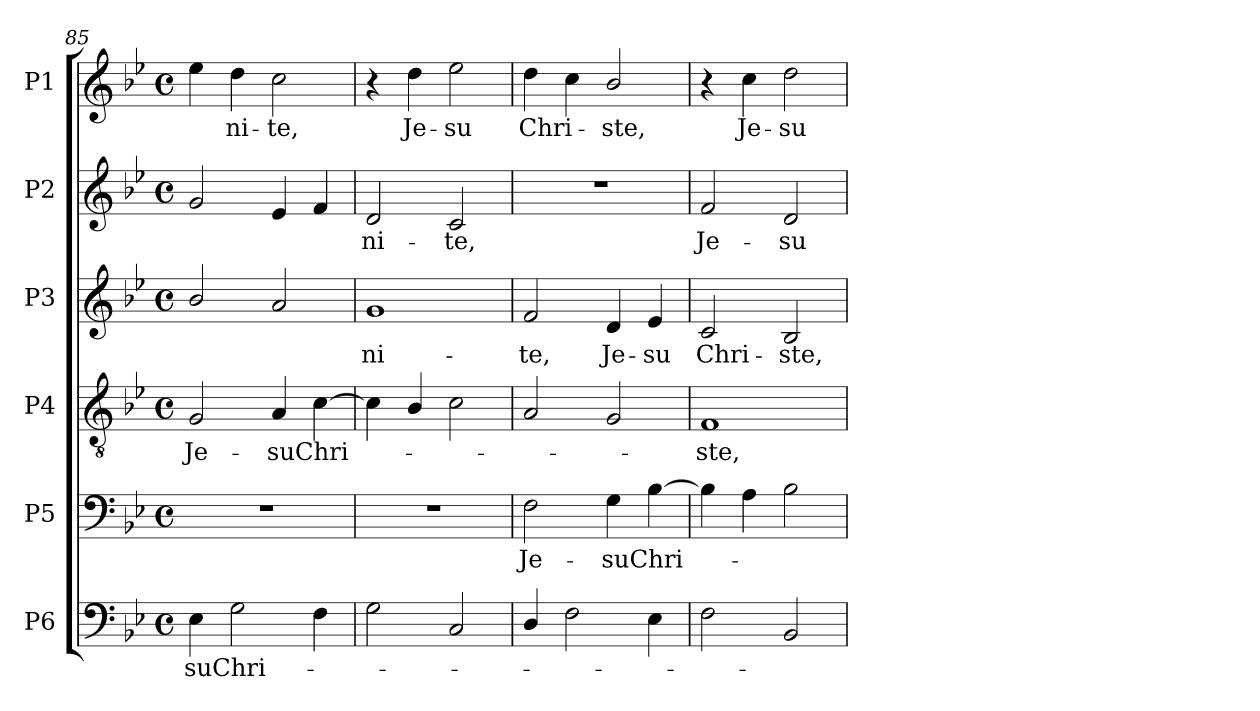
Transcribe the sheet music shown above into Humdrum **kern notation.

**kern	**text	**kern	**text	**kern	**text	**kern	**text	**kern	**text	**kern	**text
*part6	*part6	*part5	*part5	*part4	*part4	*part3	*part3	*part2	*part2	*part1	*part1
*staff6	*staff6	*staff5	*staff5	*staff4	*staff4	*staff3	*staff3	*staff2	*staff2	*staff1	*staff1
*I"P6	*	*I"P5	*	*I"P4	*	*I"P3	*	*I"P2	*	*I"P1	*
!!LO:PB:g=z
*clefF4	*	*clefF4	*	*clefGv2	*	*clefG2	*	*clefG2	*	*clefG2	*
*	*	*	*	*ITrd7c12	*	*	*	*	*	*	*
*k[b-e-]	*	*k[b-e-]	*	*k[b-e-]	*	*k[b-e-]	*	*k[b-e-]	*	*k[b-e-]	*
*B-:	*	*B-:	*	*B-:	*	*B-:	*	*B-:	*	*B-:	*
*M4/4	*	*M4/4	*	*M4/4	*	*M4/4	*	*M4/4	*	*M4/4	*
*met(c)	*	*met(c)	*	*met(c)	*	*met(c)	*	*met(c)	*	*met(c)	*
=85	=85	=85	=85	=85	=85	=85	=85	=85	=85	=85	=85
!	!LO:LY:b:color=#000000	!	!	!	!	!	!	!	!	!	!
!	!	!	!	!	!LO:LY:b:color=#000000	!	!	!	!	!	!
4E-i\	-su	1r	.	2GGi/	Je-	2b-i/	.	2gi/	.	4ee-i\	.
!	!LO:LY:b:color=#000000	!	!	!	!	!	!	!	!	!	!
!	!	!	!	!	!	!	!	!	!	!	!LO:LY:b:color=#000000
2Gi\	Chri-	.	.	.	.	.	.	.	.	4ddi\	-ni-
!	!	!	!	!	!LO:LY:b:color=#000000	!	!	!	!	!	!
!	!	!	!	!	!	!	!	!	!	!	!LO:LY:b:color=#000000
.	.	.	.	4AAi/	-su	2ai/	.	4e-i/	.	2cci\	-te,
!	!	!	!	!	!LO:LY:b:color=#000000	!	!	!	!	!	!
4Fi\	.	.	.	[4Ci\	Chri-	.	.	4fi/	.	.	.
=86	=86	=86	=86	=86	=86	=86	=86	=86	=86	=86	=86
!	!	!	!	!	!	!	!LO:LY:b:color=#000000	!	!	!	!
!	!	!	!	!	!	!	!	!	!LO:LY:b:color=#000000	!	!
2Gi\	.	1r	.	4Ci\]	.	1gi	-ni-	2di/	-ni-	4r	.
!	!	!	!	!	!	!	!	!	!	!	!LO:LY:b:color=#000000
.	.	.	.	4BB-i/	.	.	.	.	.	4ddi\	Je-
!	!	!	!	!	!	!	!	!	!LO:LY:b:color=#000000	!	!
!	!	!	!	!	!	!	!	!	!	!	!LO:LY:b:color=#000000
2Ci/	.	.	.	2Ci\	.	.	.	2ci/	-te,	2ee-i\	-su
=87	=87	=87	=87	=87	=87	=87	=87	=87	=87	=87	=87
!	!	!	!LO:LY:b:color=#000000	!	!	!	!	!	!	!	!
!	!	!	!	!	!	!	!LO:LY:b:color=#000000	!	!	!	!
!	!	!	!	!	!	!	!	!	!	!	!LO:LY:b:color=#000000
4Di/	.	2Fi\	Je-	2AAi/	.	2fi/	-te,	1r	.	4ddi\	Chri-
2Fi\	.	.	.	.	.	.	.	.	.	4cci\	.
!	!	!	!LO:LY:b:color=#000000	!	!	!	!	!	!	!	!
!	!	!	!	!	!	!	!LO:LY:b:color=#000000	!	!	!	!
!	!	!	!	!	!	!	!	!	!	!	!LO:LY:b:color=#000000
.	.	4Gi\	-su	2GGi/	.	4di/	Je-	.	.	2b-i/	-ste,
!	!	!	!LO:LY:b:color=#000000	!	!	!	!	!	!	!	!
!	!	!	!	!	!	!	!LO:LY:b:color=#000000	!	!	!	!
4E-i\	.	[4B-i\	Chri-	.	.	4e-i/	-su	.	.	.	.
=88	=88	=88	=88	=88	=88	=88	=88	=88	=88	=88	=88
!	!	!	!	!	!LO:LY:b:color=#000000	!	!	!	!	!	!
!	!	!	!	!	!	!	!LO:LY:b:color=#000000	!	!	!	!
!	!	!	!	!	!	!	!	!	!LO:LY:b:color=#000000	!	!
2Fi\	.	4B-i\]	.	1FFi	-ste,	2ci/	Chri-	2fi/	Je-	4r	.
!	!	!	!	!	!	!	!	!	!	!	!LO:LY:b:color=#000000
.	.	4Ai\	.	.	.	.	.	.	.	4cci\	Je-
!	!	!	!	!	!	!	!LO:LY:b:color=#000000	!	!	!	!
!	!	!	!	!	!	!	!	!	!LO:LY:b:color=#000000	!	!
!	!	!	!	!	!	!	!	!	!	!	!LO:LY:b:color=#000000
2BB-i/	.	2B-i\	.	.	.	2B-i/	-ste,	2di/	-su	2ddi\	-su
=	=	=	=	=	=	=	=	=	=	=	=
*-	*-	*-	*-	*-	*-	*-	*-	*-	*-	*-	*-
